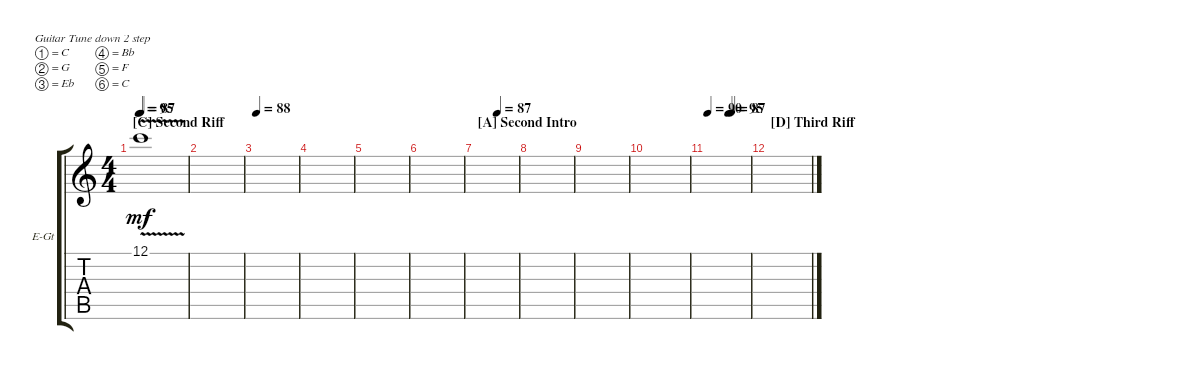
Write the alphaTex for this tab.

\defaultSystemsLayout 4
\bracketExtendMode groupsimilarinstruments
\firstSystemTrackNameOrientation horizontal
\otherSystemsTrackNameOrientation horizontal
\track ("Distortion Guitar 1" "E-Gt") {instrument distortionguitar}
\staff {score tabs}
\tuning (C4 G3 Eb3 Bb2 F2 C2)
\ts (4 4)
\section ("C" "Second Riff")
\tempo 95
\tempo (87 0.03125)
\clef g2
\ks c
12.1{v}.1{dy mf} |
|
\tempo 88
|
|
|
|
\section ("A" "Second Intro")
\tempo (87 0.5)
|
|
|
|
\tempo 90
\tempo (95 0.5)
\tempo (87 0.5625)
|
\section ("D" "Third Riff")
